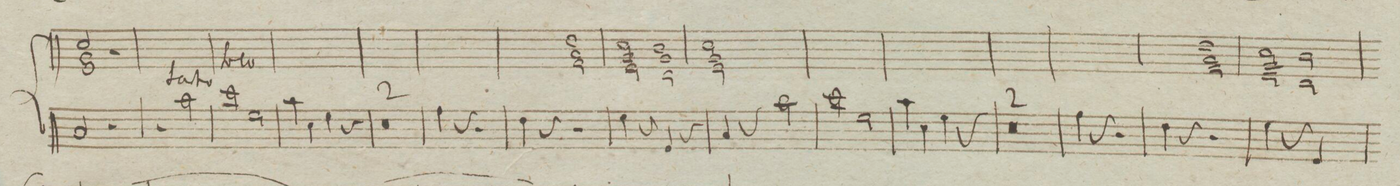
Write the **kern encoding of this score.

**kern	**fb
*I"Organo	*
*clefF4	*
*k[]	*
*met(c)	*
*M4/4	*
2C/	.
2r	.
=124	=124
2r	.
2c\	.
=125	=125
2e\	.
2G\	.
=126	=126
4c\	.
4E\	.
4G\	.
4r	.
=127	=127
0r	.
=128	=128
=129	=129
4A\	.
4r	.
2r	.
=130	=130
4F\	.
4r	.
2r	.
=131	=131
4G\	.
4r	.
4GG/	.
4r	.
=132	=132
4C/	.
4r	.
2c\	.
=133	=133
2e\	.
2G\	.
=134	=134
4c\	.
4E\	.
4G\	.
4r	.
=135	=135
0r	.
=136	=136
=137	=137
4A\	.
4r	.
2r	.
=138	=138
4F\	.
4r	.
2r	.
=139	=139
4G\	.
2r	.
4GG/	.
=140	=140
*-	*-
